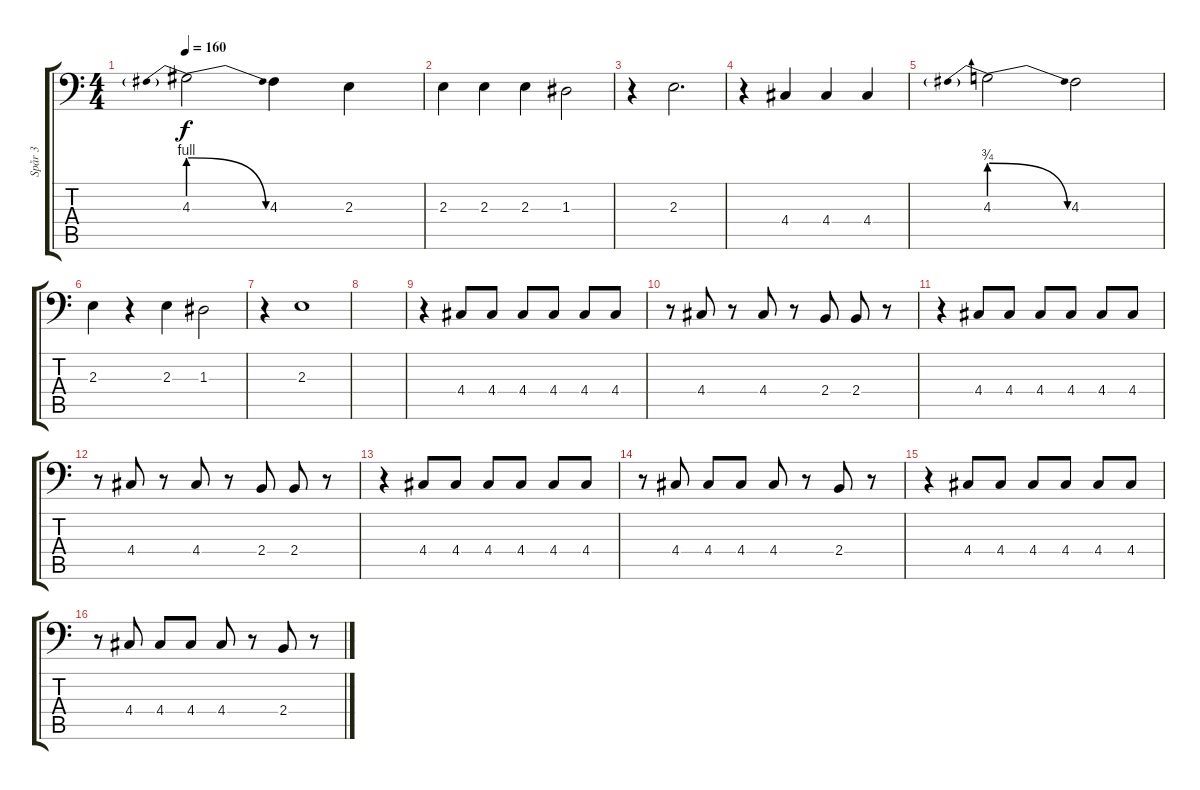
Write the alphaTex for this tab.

\track ("Spår 3" "Spår 3") {instrument harmonica}
\staff {score tabs}
\tuning (B3 Gb3 D3 A2 E2 A1) {hide}
\ts (4 4)
\tempo 160
\clef f4
\ks c
4.3{be (prebendrelease 0 4 60 0)}.2{dy f} 4.3.4 2.3.4 |
2.3.4 2.3.4 2.3.4 1.3.2 |
r.4 2.3.2{d} |
r.4 4.4.4 4.4.4 4.4.4 |
4.3{be (prebendrelease 0 3 60 0)}.2 4.3.2 |
2.3.4 r.4 2.3.4 1.3.2 |
r.4 2.3.1 |
|
r.4 4.4.8 4.4.8 4.4.8 4.4.8 4.4.8 4.4.8 |
r.8 4.4.8 r.8 4.4.8 r.8 2.4.8 2.4.8 r.8 |
r.4 4.4.8 4.4.8 4.4.8 4.4.8 4.4.8 4.4.8 |
r.8 4.4.8 r.8 4.4.8 r.8 2.4.8 2.4.8 r.8 |
r.4 4.4.8 4.4.8 4.4.8 4.4.8 4.4.8 4.4.8 |
r.8 4.4.8 4.4.8 4.4.8 4.4.8 r.8 2.4.8 r.8 |
r.4 4.4.8 4.4.8 4.4.8 4.4.8 4.4.8 4.4.8 |
r.8 4.4.8 4.4.8 4.4.8 4.4.8 r.8 2.4.8 r.8
